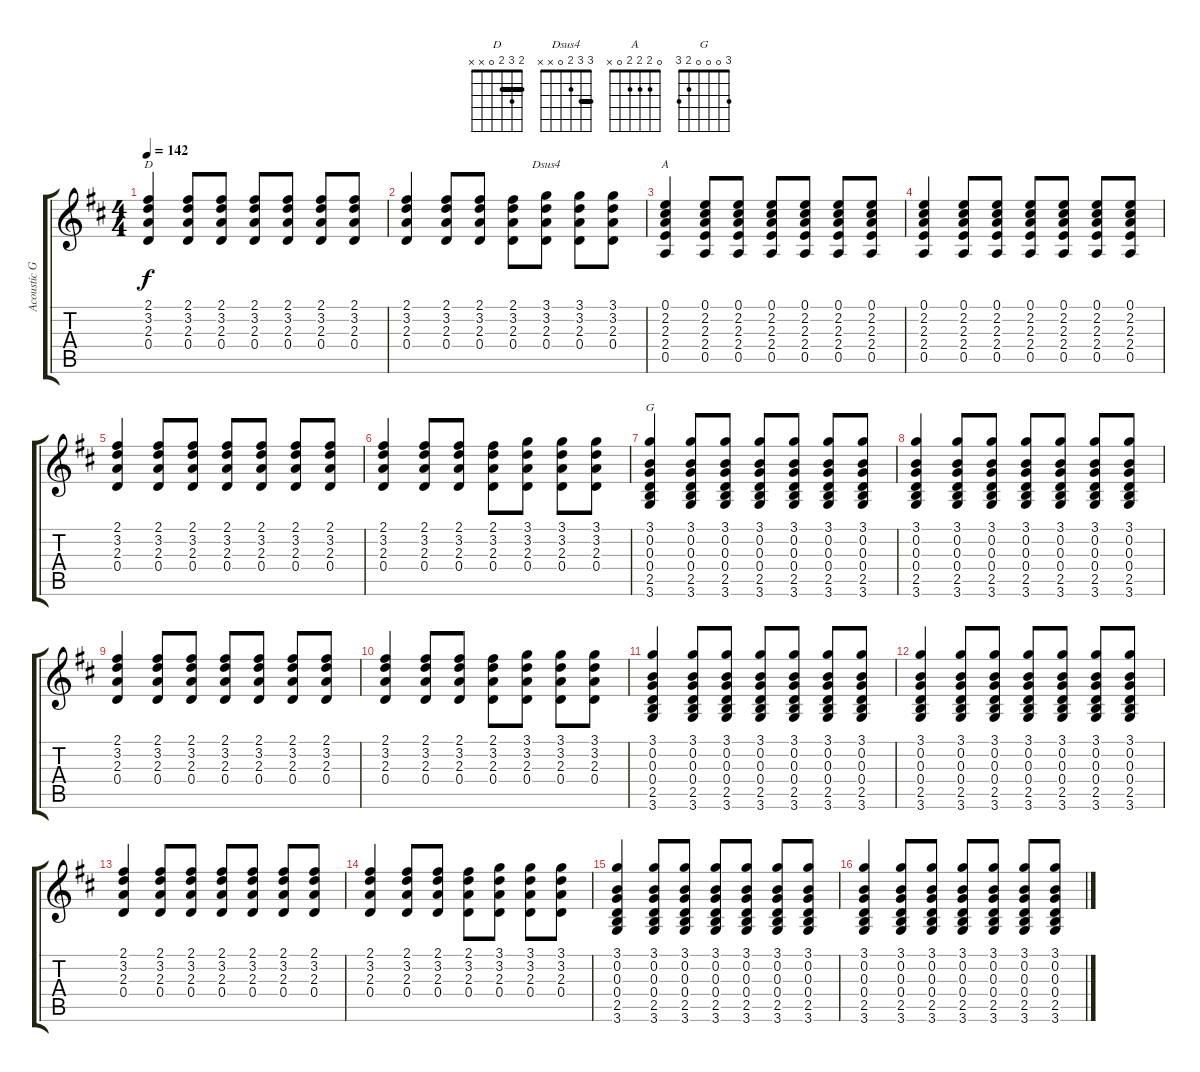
\track ("Acoustic Guitar" "Acoustic G") {instrument acousticguitarsteel}
\staff {score tabs}
\tuning (E4 B3 G3 D3 A2 E2) {hide}
\chord ("D" 2 3 2 0 x x) {barre 2}
\chord ("Dsus4" 3 3 2 0 x x) {barre 3}
\chord ("A" 0 2 2 2 0 x)
\chord ("G" 3 0 0 0 2 3)
\ts (4 4)
\tempo 142
\clef g2
\ks d
(2.1 3.2 2.3 0.4).4{ch "D" dy f} (2.1 3.2 2.3 0.4).8 (2.1 3.2 2.3 0.4).8 (2.1 3.2 2.3 0.4).8 (2.1 3.2 2.3 0.4).8 (2.1 3.2 2.3 0.4).8 (2.1 3.2 2.3 0.4).8 |
(2.1 3.2 2.3 0.4).4 (2.1 3.2 2.3 0.4).8 (2.1 3.2 2.3 0.4).8 (2.1 3.2 2.3 0.4).8 (3.1 3.2 2.3 0.4).8{ch "Dsus4"} (3.1 3.2 2.3 0.4).8 (3.1 3.2 2.3 0.4).8 |
(0.1 2.2 2.3 2.4 0.5).4{ch "A"} (0.1 2.2 2.3 2.4 0.5).8 (0.1 2.2 2.3 2.4 0.5).8 (0.1 2.2 2.3 2.4 0.5).8 (0.1 2.2 2.3 2.4 0.5).8 (0.1 2.2 2.3 2.4 0.5).8 (0.1 2.2 2.3 2.4 0.5).8 |
(0.1 2.2 2.3 2.4 0.5).4 (0.1 2.2 2.3 2.4 0.5).8 (0.1 2.2 2.3 2.4 0.5).8 (0.1 2.2 2.3 2.4 0.5).8 (0.1 2.2 2.3 2.4 0.5).8 (0.1 2.2 2.3 2.4 0.5).8 (0.1 2.2 2.3 2.4 0.5).8 |
(2.1 3.2 2.3 0.4).4 (2.1 3.2 2.3 0.4).8 (2.1 3.2 2.3 0.4).8 (2.1 3.2 2.3 0.4).8 (2.1 3.2 2.3 0.4).8 (2.1 3.2 2.3 0.4).8 (2.1 3.2 2.3 0.4).8 |
(2.1 3.2 2.3 0.4).4 (2.1 3.2 2.3 0.4).8 (2.1 3.2 2.3 0.4).8 (2.1 3.2 2.3 0.4).8 (3.1 3.2 2.3 0.4).8 (3.1 3.2 2.3 0.4).8 (3.1 3.2 2.3 0.4).8 |
(3.1 0.2 0.3 0.4 2.5 3.6).4{ch "G"} (3.1 0.2 0.3 0.4 2.5 3.6).8 (3.1 0.2 0.3 0.4 2.5 3.6).8 (3.1 0.2 0.3 0.4 2.5 3.6).8 (3.1 0.2 0.3 0.4 2.5 3.6).8 (3.1 0.2 0.3 0.4 2.5 3.6).8 (3.1 0.2 0.3 0.4 2.5 3.6).8 |
(3.1 0.2 0.3 0.4 2.5 3.6).4 (3.1 0.2 0.3 0.4 2.5 3.6).8 (3.1 0.2 0.3 0.4 2.5 3.6).8 (3.1 0.2 0.3 0.4 2.5 3.6).8 (3.1 0.2 0.3 0.4 2.5 3.6).8 (3.1 0.2 0.3 0.4 2.5 3.6).8 (3.1 0.2 0.3 0.4 2.5 3.6).8 |
(2.1 3.2 2.3 0.4).4 (2.1 3.2 2.3 0.4).8 (2.1 3.2 2.3 0.4).8 (2.1 3.2 2.3 0.4).8 (2.1 3.2 2.3 0.4).8 (2.1 3.2 2.3 0.4).8 (2.1 3.2 2.3 0.4).8 |
(2.1 3.2 2.3 0.4).4 (2.1 3.2 2.3 0.4).8 (2.1 3.2 2.3 0.4).8 (2.1 3.2 2.3 0.4).8 (3.1 3.2 2.3 0.4).8 (3.1 3.2 2.3 0.4).8 (3.1 3.2 2.3 0.4).8 |
(3.1 0.2 0.3 0.4 2.5 3.6).4 (3.1 0.2 0.3 0.4 2.5 3.6).8 (3.1 0.2 0.3 0.4 2.5 3.6).8 (3.1 0.2 0.3 0.4 2.5 3.6).8 (3.1 0.2 0.3 0.4 2.5 3.6).8 (3.1 0.2 0.3 0.4 2.5 3.6).8 (3.1 0.2 0.3 0.4 2.5 3.6).8 |
(3.1 0.2 0.3 0.4 2.5 3.6).4 (3.1 0.2 0.3 0.4 2.5 3.6).8 (3.1 0.2 0.3 0.4 2.5 3.6).8 (3.1 0.2 0.3 0.4 2.5 3.6).8 (3.1 0.2 0.3 0.4 2.5 3.6).8 (3.1 0.2 0.3 0.4 2.5 3.6).8 (3.1 0.2 0.3 0.4 2.5 3.6).8 |
(2.1 3.2 2.3 0.4).4 (2.1 3.2 2.3 0.4).8 (2.1 3.2 2.3 0.4).8 (2.1 3.2 2.3 0.4).8 (2.1 3.2 2.3 0.4).8 (2.1 3.2 2.3 0.4).8 (2.1 3.2 2.3 0.4).8 |
(2.1 3.2 2.3 0.4).4 (2.1 3.2 2.3 0.4).8 (2.1 3.2 2.3 0.4).8 (2.1 3.2 2.3 0.4).8 (3.1 3.2 2.3 0.4).8 (3.1 3.2 2.3 0.4).8 (3.1 3.2 2.3 0.4).8 |
(3.1 0.2 0.3 0.4 2.5 3.6).4 (3.1 0.2 0.3 0.4 2.5 3.6).8 (3.1 0.2 0.3 0.4 2.5 3.6).8 (3.1 0.2 0.3 0.4 2.5 3.6).8 (3.1 0.2 0.3 0.4 2.5 3.6).8 (3.1 0.2 0.3 0.4 2.5 3.6).8 (3.1 0.2 0.3 0.4 2.5 3.6).8 |
(3.1 0.2 0.3 0.4 2.5 3.6).4 (3.1 0.2 0.3 0.4 2.5 3.6).8 (3.1 0.2 0.3 0.4 2.5 3.6).8 (3.1 0.2 0.3 0.4 2.5 3.6).8 (3.1 0.2 0.3 0.4 2.5 3.6).8 (3.1 0.2 0.3 0.4 2.5 3.6).8 (3.1 0.2 0.3 0.4 2.5 3.6).8
